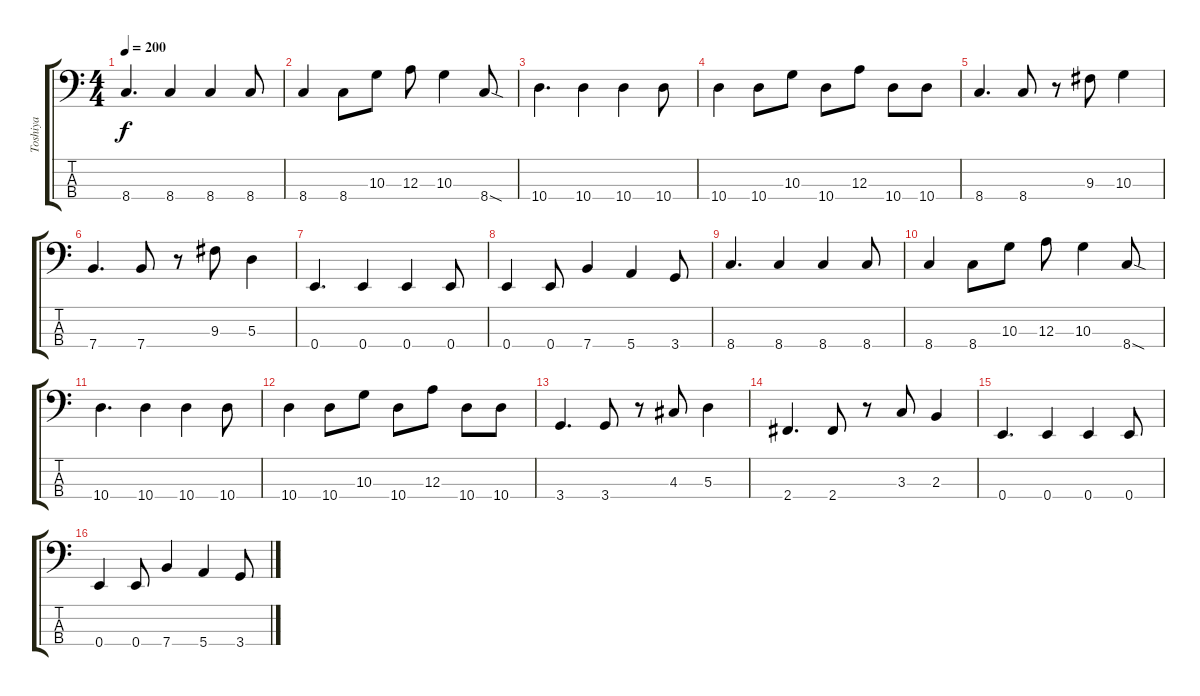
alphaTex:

\track ("Toshiya" "Toshiya") {instrument electricbasspick}
\staff {score tabs}
\tuning (G2 D2 A1 E1) {hide}
\ts (4 4)
\tempo 200
\clef f4
\ks c
8.4.4{d dy f} 8.4.4 8.4.4 8.4.8 |
8.4.4 8.4.8 10.3.8 12.3.8 10.3.4 8.4{sod}.8 |
10.4.4{d} 10.4.4 10.4.4 10.4.8 |
10.4.4 10.4.8 10.3.8 10.4.8 12.3.8 10.4.8 10.4.8 |
8.4.4{d} 8.4.8 r.8 9.3.8 10.3.4 |
7.4.4{d} 7.4.8 r.8 9.3.8 5.3.4 |
0.4.4{d} 0.4.4 0.4.4 0.4.8 |
0.4.4 0.4.8 7.4.4 5.4.4 3.4.8 |
8.4.4{d} 8.4.4 8.4.4 8.4.8 |
8.4.4 8.4.8 10.3.8 12.3.8 10.3.4 8.4{sod}.8 |
10.4.4{d} 10.4.4 10.4.4 10.4.8 |
10.4.4 10.4.8 10.3.8 10.4.8 12.3.8 10.4.8 10.4.8 |
3.4.4{d} 3.4.8 r.8 4.3.8 5.3.4 |
2.4.4{d} 2.4.8 r.8 3.3.8 2.3.4 |
0.4.4{d} 0.4.4 0.4.4 0.4.8 |
0.4.4 0.4.8 7.4.4 5.4.4 3.4.8
